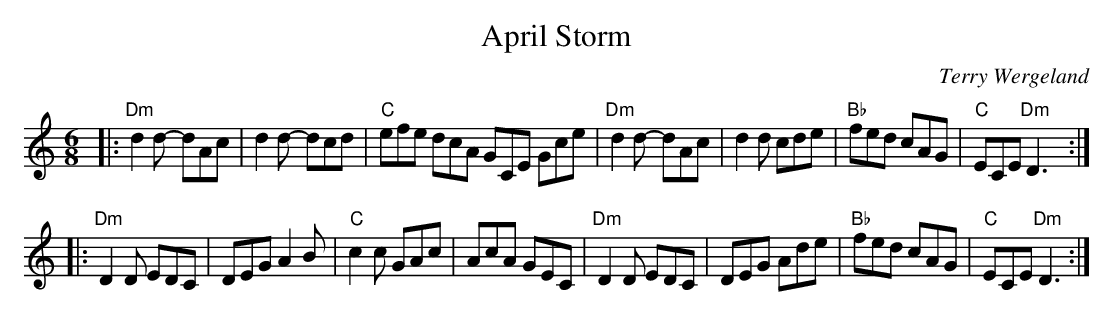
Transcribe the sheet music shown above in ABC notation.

X:1
T: April Storm
C: Terry Wergeland
M: 6/8
L: 1/8
K: Ddor
|:\
"Dm"d2d- dAc | d2d- dcd | "C"efe dcA GCE Gce |\
"Dm"d2d- dAc | d2d cde | "Bb"fed cAG | "C"ECE "Dm"D3 :|
|:\
"Dm"D2D EDC | DEG A2B | "C"c2c GAc | AcA GEC |\
"Dm"D2D EDC | DEG Ade | "Bb"fed cAG | "C"ECE "Dm"D3 :|
